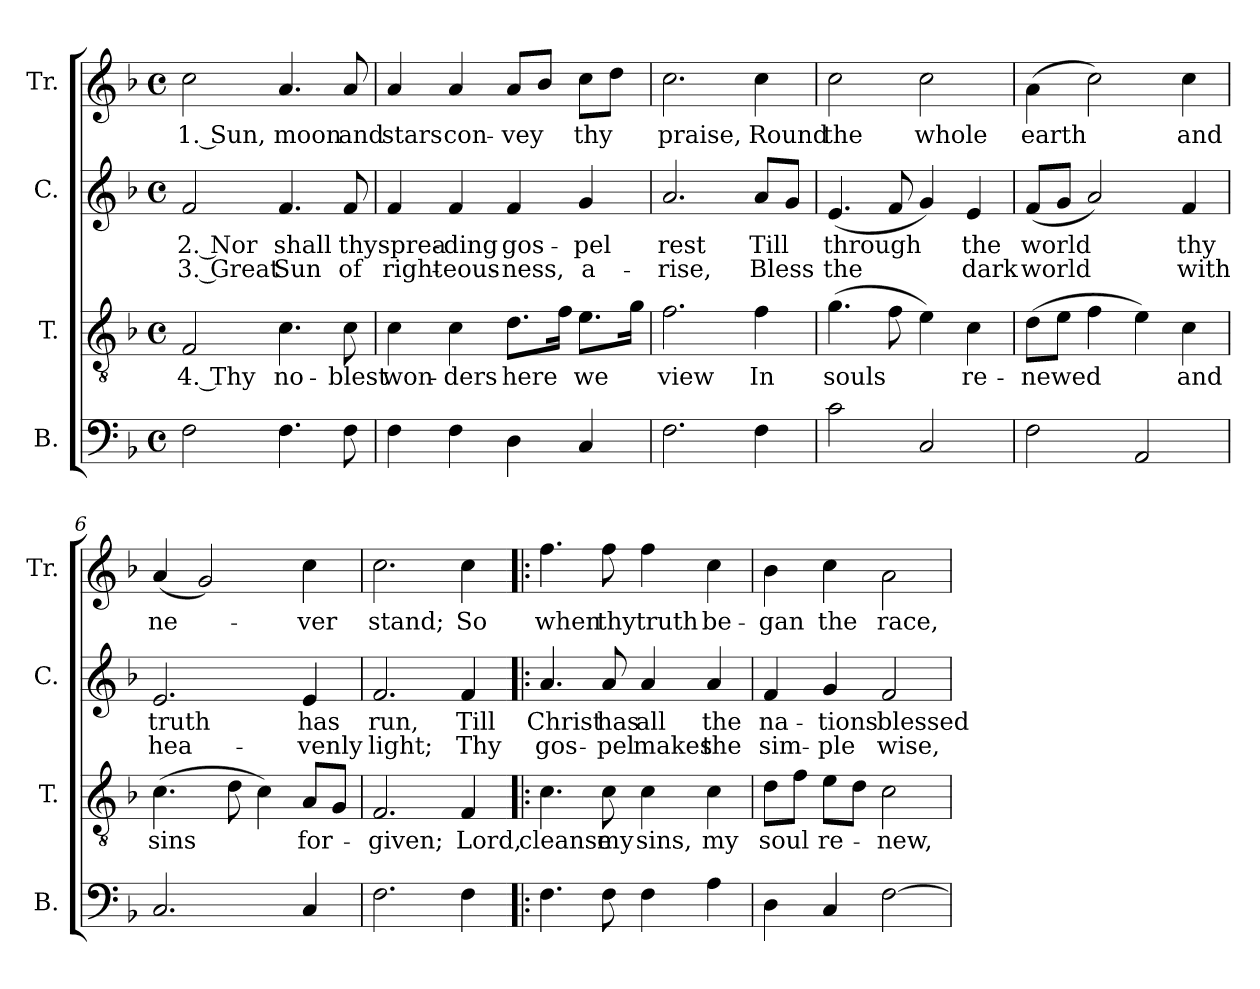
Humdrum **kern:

**kern	**kern	**text	**kern	**text	**text	**kern	**text
*part4	*part3	*part3	*part2	*part2	*part2	*part1	*part1
*staff4	*staff3	*staff3	*staff2	*staff2	*staff2	*staff1	*staff1
*I"B.	*I"T.	*	*I"C.	*	*	*I"Tr.	*
*I'B.	*I'T.	*	*I'C.	*	*	*I'Tr.	*
*clefF4	*clefGv2	*	*clefG2	*	*	*clefG2	*
*k[b-]	*k[b-]	*	*k[b-]	*	*	*k[b-]	*
*M4/4	*M4/4	*	*M4/4	*	*	*M4/4	*
*met(c)	*met(c)	*	*met(c)	*	*	*met(c)	*
*MM110	*MM110	*	*MM110	*	*	*MM110	*
=1	=1	=1	=1	=1	=1	=1	=1
!	!	!LO:LY:b	!	!LO:LY:b	!LO:LY:b	!	!LO:LY:b
2F\	2F/	4. Thy	2f/	2. Nor	3. Great	2cc\	1. Sun,
!	!	!LO:LY:b	!	!LO:LY:b	!LO:LY:b	!	!LO:LY:b
4.F\	4.c\	no-	4.f/	shall	Sun	4.a/	moon
!	!	!LO:LY:b	!	!LO:LY:b	!LO:LY:b	!	!LO:LY:b
8F\	8c\	-blest	8f/	thy	of	8a/	and
=2	=2	=2	=2	=2	=2	=2	=2
!	!	!LO:LY:b	!	!LO:LY:b	!LO:LY:b	!	!LO:LY:b
4F\	4c\	won-	4f/	sprea-	right-	4a/	stars
!	!	!LO:LY:b	!	!LO:LY:b	!LO:LY:b	!	!LO:LY:b
4F\	4c\	-ders	4f/	-ding	-eous-	4a/	con-
!	!	!LO:LY:b	!	!LO:LY:b	!LO:LY:b	!	!LO:LY:b
4D\	8.d\L	here	4f/	gos-	-ness,	8a/L	-vey
.	.	.	.	.	.	8b-/J	.
.	16f\Jk	.	.	.	.	.	.
!	!	!LO:LY:b	!	!LO:LY:b	!LO:LY:b	!	!LO:LY:b
4C/	8.e\L	we	4g/	-pel	a-	8cc\L	thy
.	.	.	.	.	.	8dd\J	.
.	16g\Jk	.	.	.	.	.	.
=3	=3	=3	=3	=3	=3	=3	=3
!	!	!LO:LY:b	!	!LO:LY:b	!LO:LY:b	!	!LO:LY:b
2.F\	2.f\	view	2.a/	rest	-rise,	2.cc\	praise,
!	!	!LO:LY:b	!	!LO:LY:b	!LO:LY:b	!	!LO:LY:b
4F\	4f\	In	8a/L	Till	Bless	4cc\	Round
.	.	.	8g/J	.	.	.	.
=4	=4	=4	=4	=4	=4	=4	=4
!	!	!LO:LY:b	!	!LO:LY:b	!LO:LY:b	!	!LO:LY:b
2c\	(4.g\	souls	(4.e/	through	the	2cc\	the
.	8f\	.	8f/	.	.	.	.
!	!	!	!	!	!	!	!LO:LY:b
2C/	4e\)	.	4g/)	.	.	2cc\	whole
!	!	!LO:LY:b	!	!LO:LY:b	!LO:LY:b	!	!
.	4c\	re-	4e/	the	dark	.	.
=5	=5	=5	=5	=5	=5	=5	=5
!	!	!LO:LY:b	!	!LO:LY:b	!LO:LY:b	!	!LO:LY:b
2F\	(8d\L	-newed	(8f/L	world	world	(4a\	earth
.	8e\J	.	8g/J	.	.	.	.
.	4f\	.	2a/)	.	.	2cc\)	.
2AA/	4e\)	.	.	.	.	.	.
!	!	!LO:LY:b	!	!LO:LY:b	!LO:LY:b	!	!LO:LY:b
.	4c\	and	4f/	thy	with	4cc\	and
=6	=6	=6	=6	=6	=6	=6	=6
!	!	!LO:LY:b	!	!LO:LY:b	!LO:LY:b	!	!LO:LY:b
2.C/	(4.c\	sins	2.e/	truth	hea-	(4a/	ne-
.	.	.	.	.	.	2g/)	.
.	8d\	.	.	.	.	.	.
.	4c\)	.	.	.	.	.	.
!	!	!LO:LY:b	!	!LO:LY:b	!LO:LY:b	!	!LO:LY:b
4C/	8A/L	for-	4e/	has	-venly	4cc\	-ver
.	8G/J	.	.	.	.	.	.
=7	=7	=7	=7	=7	=7	=7	=7
!	!	!LO:LY:b	!	!LO:LY:b	!LO:LY:b	!	!LO:LY:b
2.F\	2.F/	-given;	2.f/	run,	light;	2.cc\	stand;
!	!	!LO:LY:b	!	!LO:LY:b	!LO:LY:b	!	!LO:LY:b
4F\	4F/	Lord,	4f/	Till	Thy	4cc\	So
=8!|:	=8!|:	=8!|:	=8!|:	=8!|:	=8!|:	=8!|:	=8!|:
!	!	!LO:LY:b	!	!LO:LY:b	!LO:LY:b	!	!LO:LY:b
4.F\	4.c\	cleanse	4.a/	Christ	gos-	4.ff\	when
!	!	!LO:LY:b	!	!LO:LY:b	!LO:LY:b	!	!LO:LY:b
8F\	8c\	my	8a/	has	-pel	8ff\	thy
!	!	!LO:LY:b	!	!LO:LY:b	!LO:LY:b	!	!LO:LY:b
4F\	4c\	sins,	4a/	all	makes	4ff\	truth
!	!	!LO:LY:b	!	!LO:LY:b	!LO:LY:b	!	!LO:LY:b
4A\	4c\	my	4a/	the	the	4cc\	be-
=9	=9	=9	=9	=9	=9	=9	=9
!	!	!LO:LY:b	!	!LO:LY:b	!LO:LY:b	!	!LO:LY:b
4D\	8d\L	soul	4f/	na-	sim-	4b-\	-gan
.	8f\J	.	.	.	.	.	.
!	!	!LO:LY:b	!	!LO:LY:b	!LO:LY:b	!	!LO:LY:b
4C/	8e\L	re-	4g/	-tions	-ple	4cc\	the
.	8d\J	.	.	.	.	.	.
!	!	!LO:LY:b	!	!LO:LY:b	!LO:LY:b	!	!LO:LY:b
[2F\	2c\	-new,	2f/	blessed	wise,	2a\	race,
=	=	=	=	=	=	=	=
*-	*-	*-	*-	*-	*-	*-	*-
